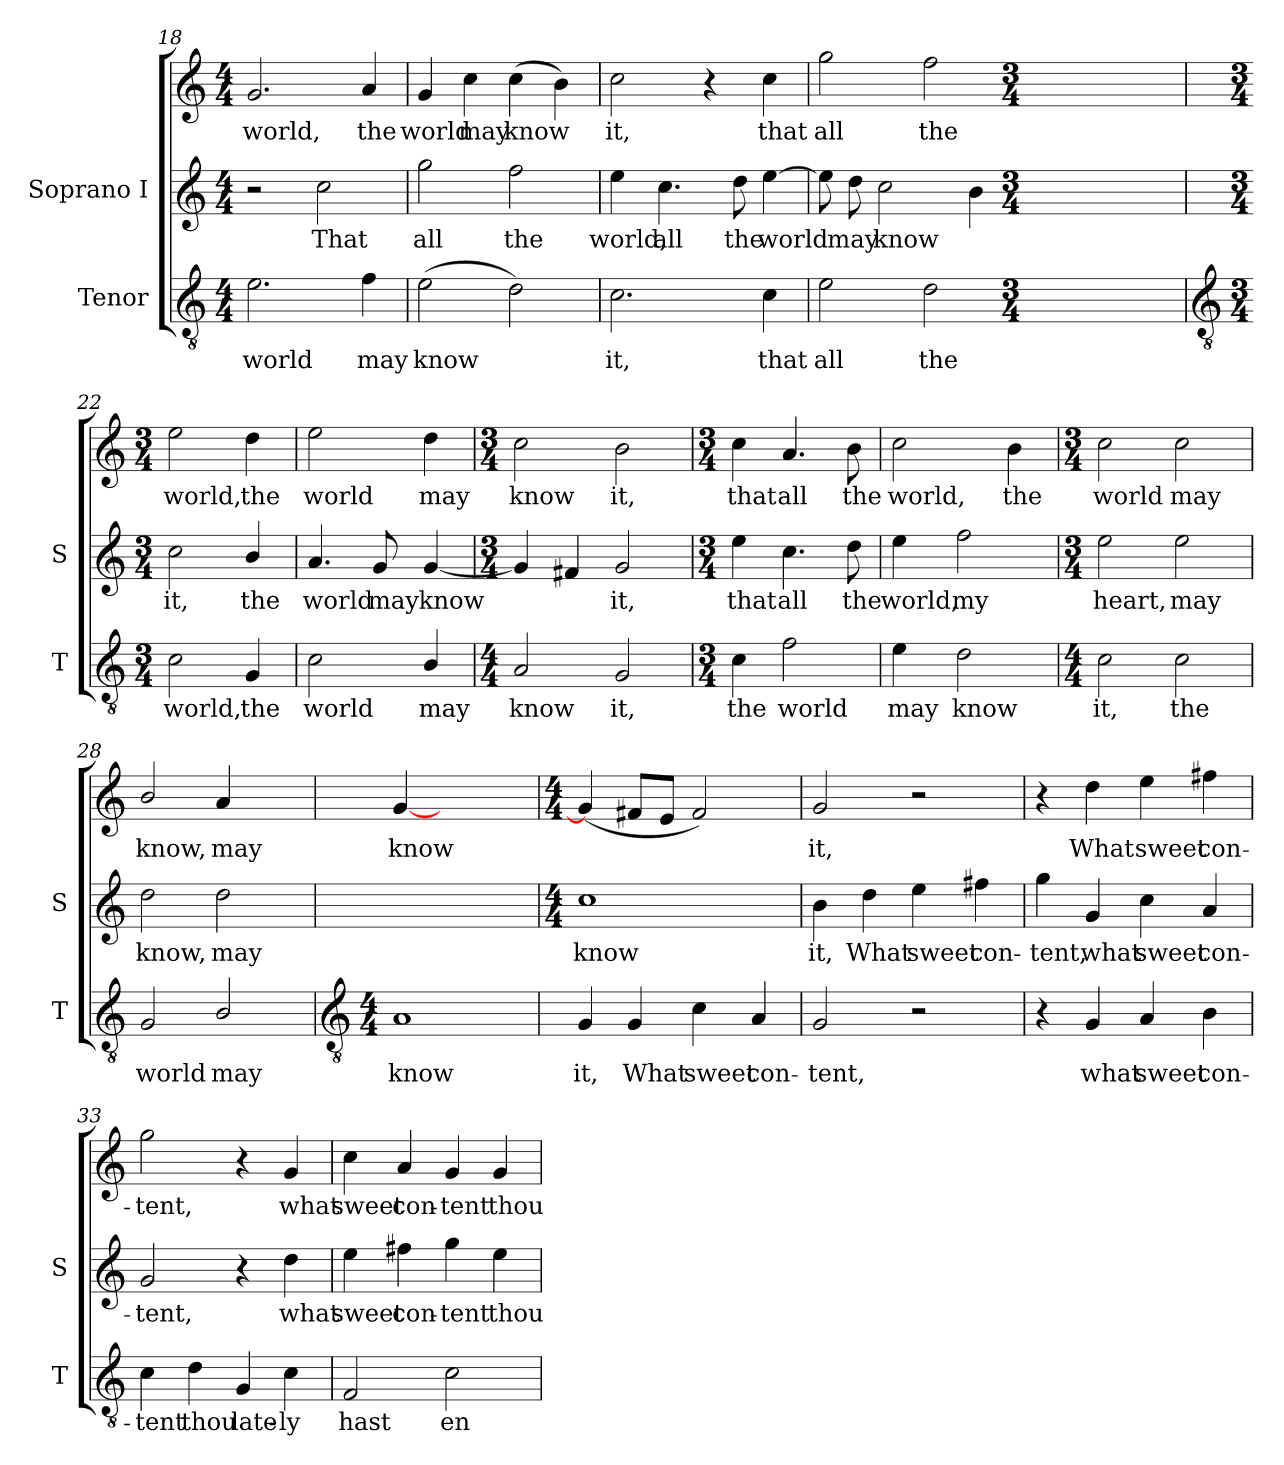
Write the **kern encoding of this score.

**kern	**text	**kern	**text	**kern	**text
*part2	*part2	*part1	*part1	*part1	*part1
*staff3	*staff3	*staff2	*staff2	*staff1	*staff1
*I"Tenor	*	*I"Soprano I	*	*	*
*I'T	*	*I'S	*	*	*
*clefGv2	*	*clefG2	*	*clefG2	*
*k[]	*	*k[]	*	*k[]	*
*C:	*	*C:	*	*C:	*
*M4/4	*	*M4/4	*	*M4/4	*
=18	=18	=18	=18	=18	=18
!	!LO:LY:b	!	!	!	!LO:LY:b
2.e	world	2r	.	2.g	world,
!	!	!	!LO:LY:b	!	!
.	.	2cc	That	.	.
!	!LO:LY:b	!	!	!	!LO:LY:b
4f	may	.	.	4a	the
=19	=19	=19	=19	=19	=19
!	!LO:LY:b	!	!LO:LY:b	!	!LO:LY:b
(>2e	know	2gg	all	4g	world
!	!	!	!	!	!LO:LY:b
.	.	.	.	4cc	may
!	!	!	!LO:LY:b	!	!LO:LY:b
2d)	.	2ff	the	(>4cc	know
.	.	.	.	4b)	.
=20	=20	=20	=20	=20	=20
!	!LO:LY:b	!	!LO:LY:b	!	!LO:LY:b
2.c	it,	4ee	world,	2cc	it,
!	!	!	!LO:LY:b	!	!
.	.	4.cc	all	.	.
.	.	.	.	4r	.
!	!	!	!LO:LY:b	!	!
.	.	8dd	the	.	.
!	!LO:LY:b	!	!LO:LY:b	!	!LO:LY:b
4c	that	[4ee	world	4cc	that
=21	=21	=21	=21	=21	=21
!	!LO:LY:b	!	!	!	!LO:LY:b
2e	all	8ee]	.	2gg	all
!	!	!	!LO:LY:b	!	!
.	.	8dd	may	.	.
!	!	!	!LO:LY:b	!	!
.	.	2cc	know	.	.
!	!LO:LY:b	!	!	!	!LO:LY:b
2d	the	.	.	2ff	the
.	.	4b	.	.	.
*M3/4	*	*M3/4	*	*M3/4	*
!!LO:LB:g=z
=22	=22	=22	=22	=22	=22
*clefGv2	*	*	*	*	*
*M3/4	*	*M3/4	*	*M3/4	*
!	!LO:LY:b	!	!LO:LY:b	!	!LO:LY:b
2c	world,	2cc	it,	2ee	world,
!	!LO:LY:b	!	!LO:LY:b	!	!LO:LY:b
4G	the	4b/	the	4dd	the
=23	=23	=23	=23	=23	=23
!	!LO:LY:b	!	!LO:LY:b	!	!LO:LY:b
2c	world	4.a	world	2ee	world
!	!	!	!LO:LY:b	!	!
.	.	8g	may	.	.
!	!LO:LY:b	!	!LO:LY:b	!	!LO:LY:b
4B/	may	[4g	know	4dd	may
=24	=24	=24	=24	=24	=24
*M4/4	*	*M3/4	*	*M3/4	*
!	!LO:LY:b	!	!	!	!LO:LY:b
2A	know	4g]	.	2cc	know
.	.	4f#X	.	.	.
!	!LO:LY:b	!	!LO:LY:b	!	!LO:LY:b
2G	it,	2g	it,	2b	it,
=25	=25	=25	=25	=25	=25
*M3/4	*	*M3/4	*	*M3/4	*
!	!LO:LY:b	!	!LO:LY:b	!	!LO:LY:b
4c	the	4ee	that	4cc	that
!	!LO:LY:b	!	!LO:LY:b	!	!LO:LY:b
2f	world	4.cc	all	4.a	all
!	!	!	!LO:LY:b	!	!LO:LY:b
.	.	8dd	the	8b	the
=26	=26	=26	=26	=26	=26
!	!LO:LY:b	!	!LO:LY:b	!	!LO:LY:b
4e	may	4ee	world,	2cc	world,
!	!LO:LY:b	!	!LO:LY:b	!	!
2d	know	2ff	my	.	.
!	!	!	!	!	!LO:LY:b
.	.	.	.	4b	the
=27	=27	=27	=27	=27	=27
*M4/4	*	*M3/4	*	*M3/4	*
!	!LO:LY:b	!	!LO:LY:b	!	!LO:LY:b
2c	it,	2ee	heart,	2cc	world
!	!LO:LY:b	!	!LO:LY:b	!	!LO:LY:b
2c	the	2ee	may	2cc	may
=28	=28	=28	=28	=28	=28
!	!LO:LY:b	!	!LO:LY:b	!	!LO:LY:b
2G	world	2dd	know,	2b/	know,
!	!LO:LY:b	!	!LO:LY:b	!	!LO:LY:b
2B/	may	2dd	may	4a	may
.	.	.	.	4ryy	.
!!LO:LB:g=z
=29	=29	=29	=29	=29	=29
*clefGv2	*	*	*	*	*
*M4/4	*	*	*	*	*
!	!LO:LY:b	!	!	!	!LO:LY:b
1A	know	1ryy	.	[4g	know
.	.	.	.	2.ryy	.
!!LO:LB:g=z
=30	=30	=30	=30	=30	=30
*	*	*M4/4	*	*M4/4	*
!	!LO:LY:b	!	!LO:LY:b	!	!
4G	it,	1cc	know	(<4g]	.
!	!LO:LY:b	!	!	!	!
4G	What	.	.	8f#XL	.
.	.	.	.	8eJ	.
!	!LO:LY:b	!	!	!	!
4c	sweet	.	.	2f#)	.
!	!LO:LY:b	!	!	!	!
4A	con-	.	.	.	.
=31	=31	=31	=31	=31	=31
!	!LO:LY:b	!	!LO:LY:b	!	!LO:LY:b
2G	-tent,	4b	it,	2g	it,
!	!	!	!LO:LY:b	!	!
.	.	4dd	What	.	.
!	!	!	!LO:LY:b	!	!
2r	.	4ee	sweet	2r	.
!	!	!	!LO:LY:b	!	!
.	.	4ff#X	con-	.	.
=32	=32	=32	=32	=32	=32
!	!	!	!LO:LY:b	!	!
4r	.	4gg	-tent,	4r	.
!	!LO:LY:b	!	!LO:LY:b	!	!LO:LY:b
4G	what	4g	what	4dd	-What
!	!LO:LY:b	!	!LO:LY:b	!	!LO:LY:b
4A	sweet	4cc	sweet	4ee	sweet
!	!LO:LY:b	!	!LO:LY:b	!	!LO:LY:b
4B	con-	4a	con-	4ff#X	con-
=33	=33	=33	=33	=33	=33
!	!LO:LY:b	!	!LO:LY:b	!	!LO:LY:b
4c	-tent	2g	tent,	2gg	-tent,
!	!LO:LY:b	!	!	!	!
4d	thou	.	.	.	.
!	!LO:LY:b	!	!	!	!
4G	late-	4r	.	4r	.
!	!LO:LY:b	!	!LO:LY:b	!	!LO:LY:b
4c	-ly	4dd	what	4g	what
=34	=34	=34	=34	=34	=34
!	!LO:LY:b	!	!LO:LY:b	!	!LO:LY:b
2F	hast	4ee	sweet	4cc	sweet
!	!	!	!LO:LY:b	!	!LO:LY:b
.	.	4ff#X	con-	4a	con-
!	!LO:LY:b	!	!LO:LY:b	!	!LO:LY:b
2c	en-	4gg	-tent	4g	-tent
!	!	!	!LO:LY:b	!	!LO:LY:b
.	.	4ee	thou	4g	thou
=	=	=	=	=	=
*-	*-	*-	*-	*-	*-
